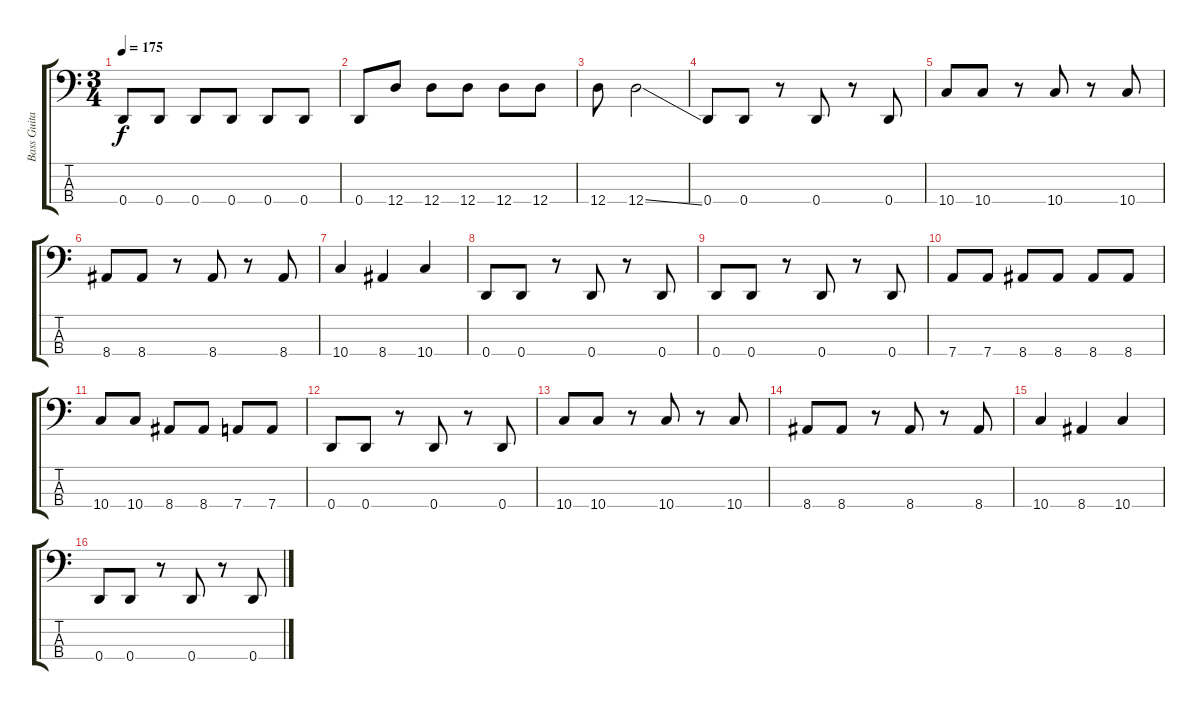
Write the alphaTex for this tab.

\track ("Bass Guitar" "Bass Guita") {instrument electricbassfinger}
\staff {score tabs}
\tuning (G2 D2 A1 D1) {hide}
\ts (3 4)
\tempo 175
\clef f4
\ks c
0.4.8{dy f} 0.4.8 0.4.8 0.4.8 0.4.8 0.4.8 |
0.4.8 12.4.8 12.4.8 12.4.8 12.4.8 12.4.8 |
12.4.8 12.4{ss}.2 |
0.4.8 0.4.8 r.8 0.4.8 r.8 0.4.8 |
10.4.8 10.4.8 r.8 10.4.8 r.8 10.4.8 |
8.4.8 8.4.8 r.8 8.4.8 r.8 8.4.8 |
10.4.4 8.4.4 10.4.4 |
0.4.8 0.4.8 r.8 0.4.8 r.8 0.4.8 |
0.4.8 0.4.8 r.8 0.4.8 r.8 0.4.8 |
7.4.8 7.4.8 8.4.8 8.4.8 8.4.8 8.4.8 |
10.4.8 10.4.8 8.4.8 8.4.8 7.4.8 7.4.8 |
0.4.8 0.4.8 r.8 0.4.8 r.8 0.4.8 |
10.4.8 10.4.8 r.8 10.4.8 r.8 10.4.8 |
8.4.8 8.4.8 r.8 8.4.8 r.8 8.4.8 |
10.4.4 8.4.4 10.4.4 |
0.4.8 0.4.8 r.8 0.4.8 r.8 0.4.8
